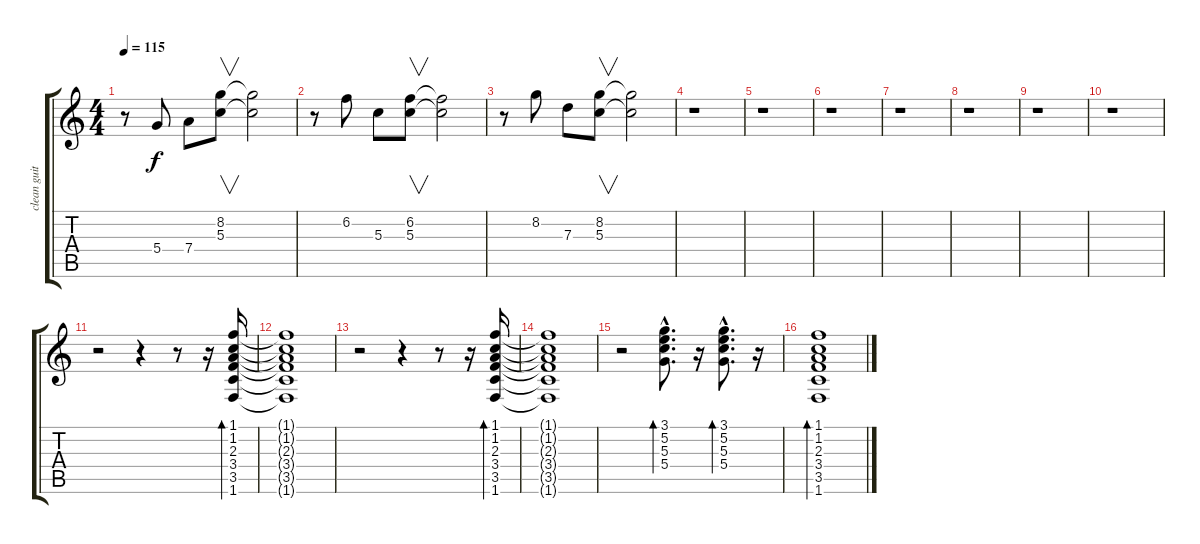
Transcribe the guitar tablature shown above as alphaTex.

\track ("clean guitar" "clean guit") {instrument overdrivenguitar}
\staff {score tabs}
\tuning (E4 B3 G3 D3 A2 E2) {hide}
\ts (4 4)
\tempo 115
\clef g2
\ks c
r.8{dy f} 5.4.8 7.4.8 (8.2 5.3).8{v} (8.2{t} 5.3{t}).2 |
r.8 6.2.8 5.3.8 (6.2 5.3).8{v} (6.2{t} 5.3{t}).2 |
r.8 8.2.8 7.3.8 (8.2 5.3).8{v} (8.2{t} 5.3{t}).2 |
r.1 |
r.1 |
r.1 |
r.1 |
r.1 |
r.1 |
r.1 |
r.2 r.4 r.8 r.16 (1.1 1.2 2.3 3.4 3.5 1.6).16{bd 240} |
(1.1{t} 1.2{t} 2.3{t} 3.4{t} 3.5{t} 1.6{t}).1 |
r.2 r.4 r.8 r.16 (1.1 1.2 2.3 3.4 3.5 1.6).16{bd 240} |
(1.1{t} 1.2{t} 2.3{t} 3.4{t} 3.5{t} 1.6{t}).1 |
r.2 (3.1{hac} 5.2{hac} 5.3{hac} 5.4{hac}).8{d bd 120} r.16 (3.1{hac} 5.2{hac} 5.3{hac} 5.4{hac}).8{d bd 120} r.16 |
(1.1 1.2 2.3 3.4 3.5 1.6).1{bd 240}
